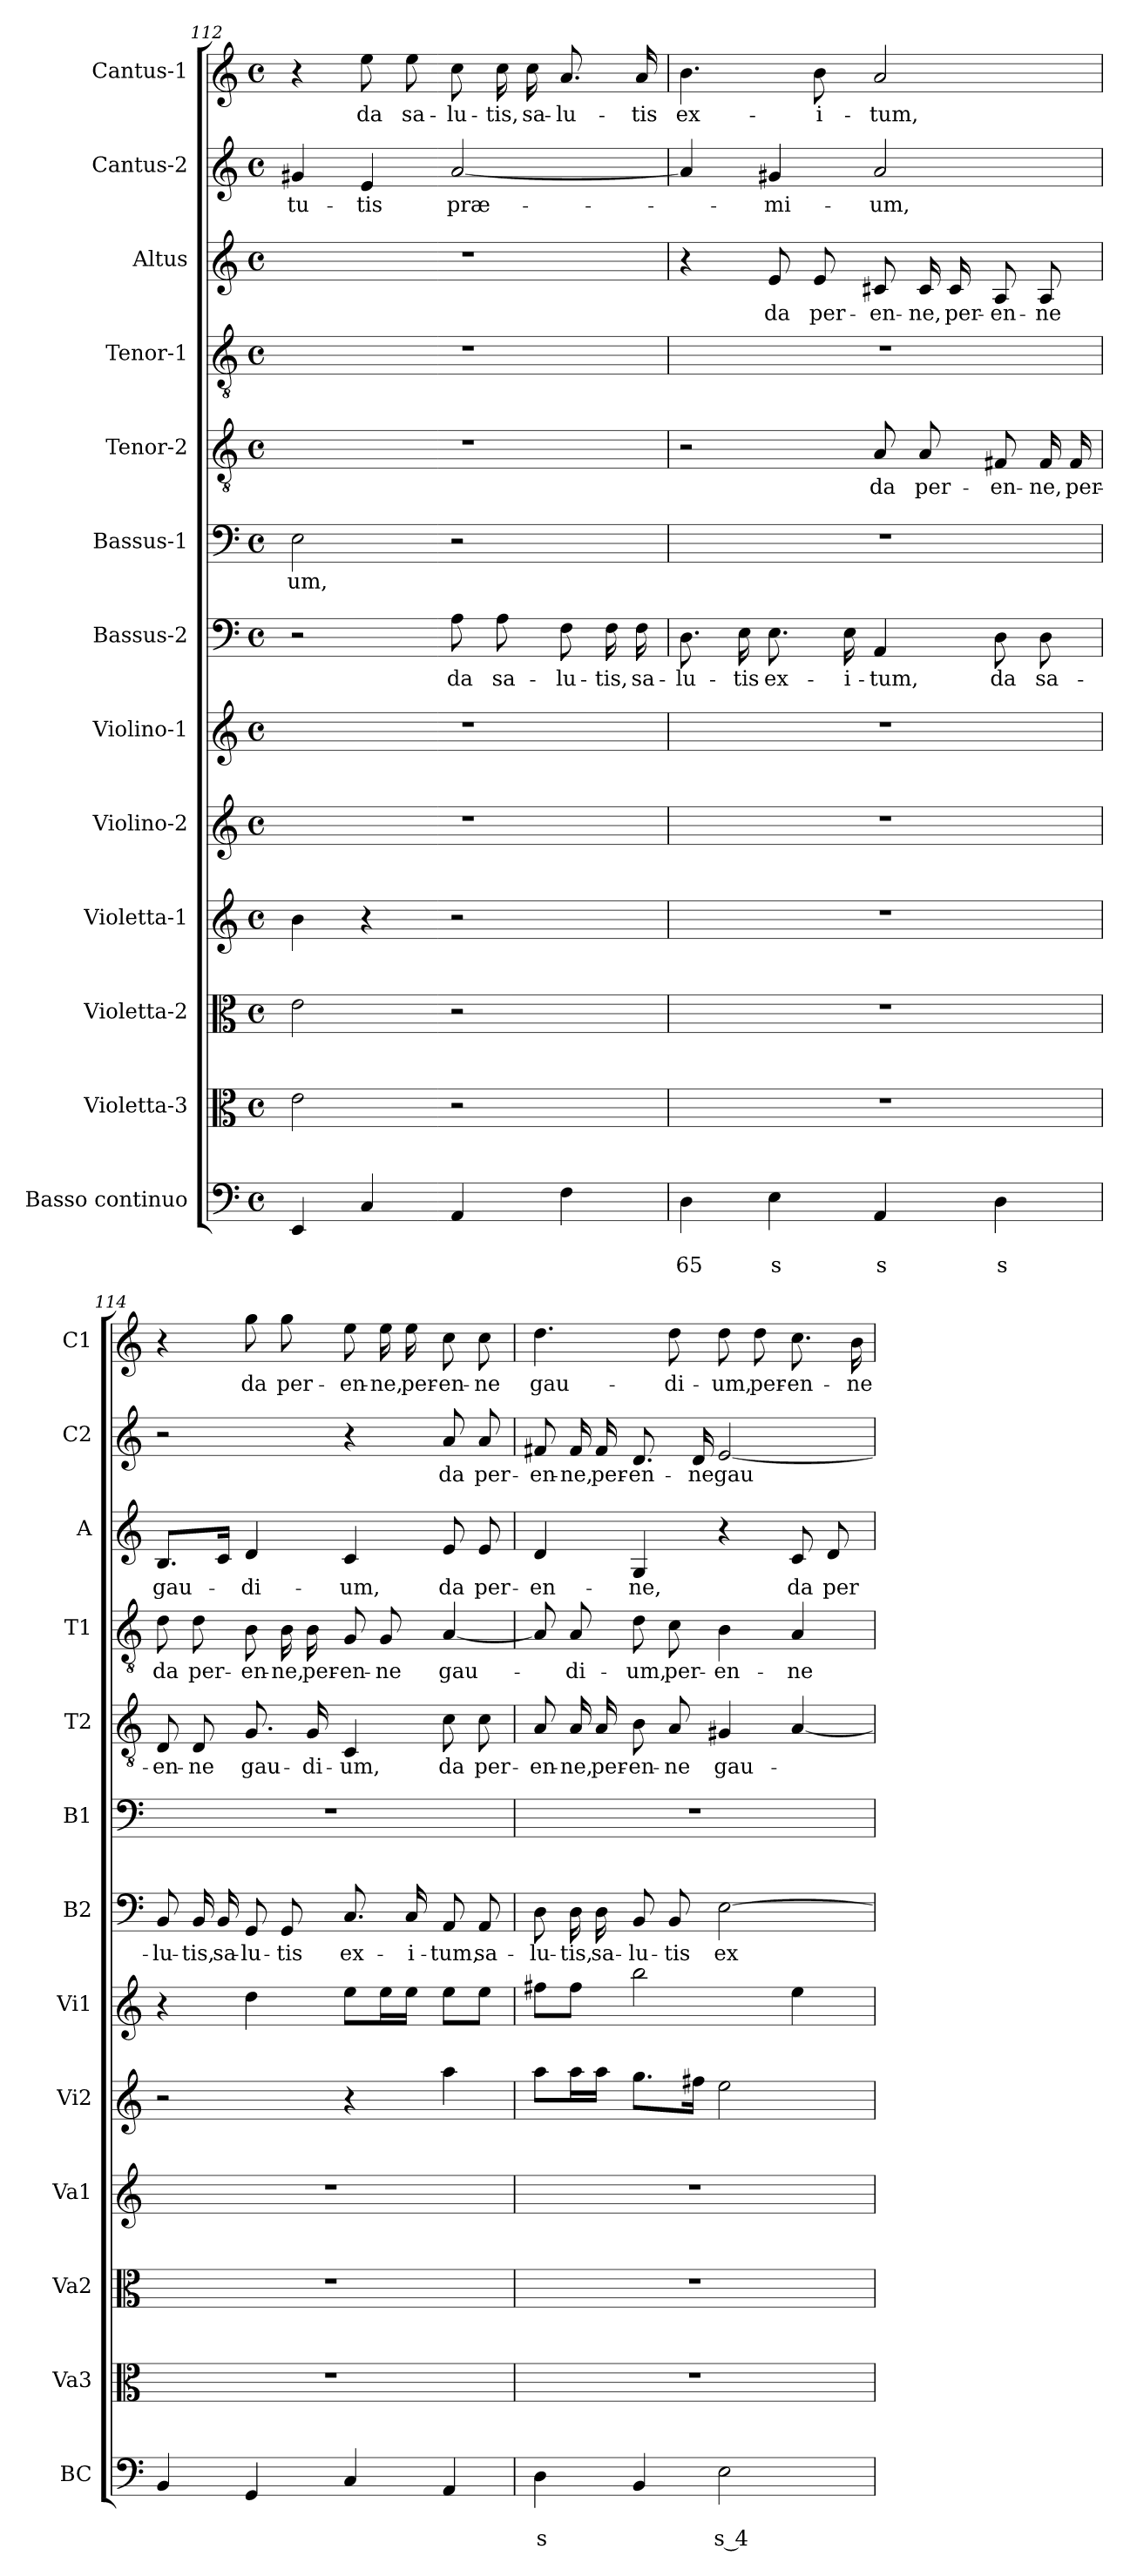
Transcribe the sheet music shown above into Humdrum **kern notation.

**kern	**text	**text	**kern	**kern	**kern	**kern	**kern	**kern	**text	**kern	**text	**kern	**text	**kern	**text	**kern	**text	**kern	**text	**kern	**text
*part13	*part13	*part13	*part12	*part11	*part10	*part9	*part8	*part7	*part7	*part6	*part6	*part5	*part5	*part4	*part4	*part3	*part3	*part2	*part2	*part1	*part1
*staff13	*staff13	*staff13	*staff12	*staff11	*staff10	*staff9	*staff8	*staff7	*staff7	*staff6	*staff6	*staff5	*staff5	*staff4	*staff4	*staff3	*staff3	*staff2	*staff2	*staff1	*staff1
*I"Basso continuo	*	*	*I"Violetta-3	*I"Violetta-2	*I"Violetta-1	*I"Violino-2	*I"Violino-1	*I"Bassus-2	*	*I"Bassus-1	*	*I"Tenor-2	*	*I"Tenor-1	*	*I"Altus	*	*I"Cantus-2	*	*I"Cantus-1	*
*I'BC	*	*	*I'Va3	*I'Va2	*I'Va1	*I'Vi2	*I'Vi1	*I'B2	*	*I'B1	*	*I'T2	*	*I'T1	*	*I'A	*	*I'C2	*	*I'C1	*
*clefF4	*	*	*clefC3	*clefC3	*clefG2	*clefG2	*clefG2	*clefF4	*	*clefF4	*	*clefGv2	*	*clefGv2	*	*clefG2	*	*clefG2	*	*clefG2	*
*k[]	*	*	*k[]	*k[]	*k[]	*k[]	*k[]	*k[]	*	*k[]	*	*k[]	*	*k[]	*	*k[]	*	*k[]	*	*k[]	*
*C:	*	*	*C:	*C:	*C:	*C:	*C:	*C:	*	*C:	*	*C:	*	*C:	*	*C:	*	*C:	*	*C:	*
*M4/4	*	*	*M4/4	*M4/4	*M4/4	*M4/4	*M4/4	*M4/4	*	*M4/4	*	*M4/4	*	*M4/4	*	*M4/4	*	*M4/4	*	*M4/4	*
*met(c)	*	*	*met(c)	*met(c)	*met(c)	*met(c)	*met(c)	*met(c)	*	*met(c)	*	*met(c)	*	*met(c)	*	*met(c)	*	*met(c)	*	*met(c)	*
=112	=112	=112	=112	=112	=112	=112	=112	=112	=112	=112	=112	=112	=112	=112	=112	=112	=112	=112	=112	=112	=112
!	!	!	!	!	!	!	!	!	!	!	!LO:LY:b	!	!	!	!	!	!	!	!LO:LY:b	!	!
4EE/	.	.	2e\	2e\	4b\	1r	1r	2r	.	2E\	-um,	1r	.	1r	.	1r	.	4g#X/	-tu-	4r	.
!	!	!	!	!	!	!	!	!	!	!	!	!	!	!	!	!	!	!	!LO:LY:b	!	!LO:LY:b
4C/	.	.	.	.	4r	.	.	.	.	.	.	.	.	.	.	.	.	4e/	-tis	8ee\	da
!	!	!	!	!	!	!	!	!	!	!	!	!	!	!	!	!	!	!	!	!	!LO:LY:b
.	.	.	.	.	.	.	.	.	.	.	.	.	.	.	.	.	.	.	.	8ee\	sa-
!	!	!	!	!	!	!	!	!	!LO:LY:b	!	!	!	!	!	!	!	!	!	!LO:LY:b	!	!LO:LY:b
4AA/	.	.	2r	2r	2r	.	.	8A\	da	2r	.	.	.	.	.	.	.	[2a/	præ-	8cc\	-lu-
!	!	!	!	!	!	!	!	!	!LO:LY:b	!	!	!	!	!	!	!	!	!	!	!	!LO:LY:b
.	.	.	.	.	.	.	.	8A\	sa-	.	.	.	.	.	.	.	.	.	.	16cc\	-tis,
!	!	!	!	!	!	!	!	!	!	!	!	!	!	!	!	!	!	!	!	!	!LO:LY:b
.	.	.	.	.	.	.	.	.	.	.	.	.	.	.	.	.	.	.	.	16cc\	sa-
!	!	!	!	!	!	!	!	!	!LO:LY:b	!	!	!	!	!	!	!	!	!	!	!	!LO:LY:b
4F\	.	.	.	.	.	.	.	8F\	-lu-	.	.	.	.	.	.	.	.	.	.	8.a/	-lu-
!	!	!	!	!	!	!	!	!	!LO:LY:b	!	!	!	!	!	!	!	!	!	!	!	!
.	.	.	.	.	.	.	.	16F\	-tis,	.	.	.	.	.	.	.	.	.	.	.	.
!	!	!	!	!	!	!	!	!	!LO:LY:b	!	!	!	!	!	!	!	!	!	!	!	!LO:LY:b
.	.	.	.	.	.	.	.	16F\	sa-	.	.	.	.	.	.	.	.	.	.	16a/	-tis
=113	=113	=113	=113	=113	=113	=113	=113	=113	=113	=113	=113	=113	=113	=113	=113	=113	=113	=113	=113	=113	=113
!	!	!LO:LY:b	!	!	!	!	!	!	!LO:LY:b	!	!	!	!	!	!	!	!	!	!	!	!LO:LY:b
4D\	.	65	1r	1r	1r	1r	1r	8.D\	-lu-	1r	.	2r	.	1r	.	4r	.	4a/]	.	4.b\	ex-
!	!	!	!	!	!	!	!	!	!LO:LY:b	!	!	!	!	!	!	!	!	!	!	!	!
.	.	.	.	.	.	.	.	16E\	-tis	.	.	.	.	.	.	.	.	.	.	.	.
!	!	!LO:LY:b	!	!	!	!	!	!	!LO:LY:b	!	!	!	!	!	!	!	!LO:LY:b	!	!LO:LY:b	!	!
4E\	.	s	.	.	.	.	.	8.E\	ex-	.	.	.	.	.	.	8e/	da	4g#X/	-mi-	.	.
!	!	!	!	!	!	!	!	!	!	!	!	!	!	!	!	!	!LO:LY:b	!	!	!	!LO:LY:b
.	.	.	.	.	.	.	.	.	.	.	.	.	.	.	.	8e/	per-	.	.	8b\	-i-
!	!	!	!	!	!	!	!	!	!LO:LY:b	!	!	!	!	!	!	!	!	!	!	!	!
.	.	.	.	.	.	.	.	16E\	-i-	.	.	.	.	.	.	.	.	.	.	.	.
!	!	!LO:LY:b	!	!	!	!	!	!	!LO:LY:b	!	!	!	!LO:LY:b	!	!	!	!LO:LY:b	!	!LO:LY:b	!	!LO:LY:b
4AA/	.	s	.	.	.	.	.	4AA/	-tum,	.	.	8A/	da	.	.	8c#X/	-en-	2a/	-um,	2a/	-tum,
!	!	!	!	!	!	!	!	!	!	!	!	!	!LO:LY:b	!	!	!	!LO:LY:b	!	!	!	!
.	.	.	.	.	.	.	.	.	.	.	.	8A/	per-	.	.	16c#/	-ne,	.	.	.	.
!	!	!	!	!	!	!	!	!	!	!	!	!	!	!	!	!	!LO:LY:b	!	!	!	!
.	.	.	.	.	.	.	.	.	.	.	.	.	.	.	.	16c#/	per-	.	.	.	.
!	!	!LO:LY:b	!	!	!	!	!	!	!LO:LY:b	!	!	!	!LO:LY:b	!	!	!	!LO:LY:b	!	!	!	!
4D\	.	s	.	.	.	.	.	8D\	da	.	.	8F#X/	-en-	.	.	8A/	-en-	.	.	.	.
!	!	!	!	!	!	!	!	!	!LO:LY:b	!	!	!	!LO:LY:b	!	!	!	!LO:LY:b	!	!	!	!
.	.	.	.	.	.	.	.	8D\	sa-	.	.	16F#/	-ne,	.	.	8A/	-ne	.	.	.	.
!	!	!	!	!	!	!	!	!	!	!	!	!	!LO:LY:b	!	!	!	!	!	!	!	!
.	.	.	.	.	.	.	.	.	.	.	.	16F#/	per-	.	.	.	.	.	.	.	.
=114	=114	=114	=114	=114	=114	=114	=114	=114	=114	=114	=114	=114	=114	=114	=114	=114	=114	=114	=114	=114	=114
!	!	!	!	!	!	!	!	!	!LO:LY:b	!	!	!	!LO:LY:b	!	!LO:LY:b	!	!LO:LY:b	!	!	!	!
4BB/	.	.	1r	1r	1r	2r	4r	8BB/	-lu-	1r	.	8D/	-en-	8d\	da	8.B/L	gau-	2r	.	4r	.
!	!	!	!	!	!	!	!	!	!LO:LY:b	!	!	!	!LO:LY:b	!	!LO:LY:b	!	!	!	!	!	!
.	.	.	.	.	.	.	.	16BB/	-tis,	.	.	8D/	-ne	8d\	per-	.	.	.	.	.	.
!	!	!	!	!	!	!	!	!	!LO:LY:b	!	!	!	!	!	!	!	!	!	!	!	!
.	.	.	.	.	.	.	.	16BB/	sa-	.	.	.	.	.	.	16c/Jk	.	.	.	.	.
!	!	!	!	!	!	!	!	!	!LO:LY:b	!	!	!	!LO:LY:b	!	!LO:LY:b	!	!LO:LY:b	!	!	!	!LO:LY:b
4GG/	.	.	.	.	.	.	4dd\	8GG/	-lu-	.	.	8.G/	gau-	8B\	-en-	4d/	-di-	.	.	8gg\	da
!	!	!	!	!	!	!	!	!	!LO:LY:b	!	!	!	!	!	!LO:LY:b	!	!	!	!	!	!LO:LY:b
.	.	.	.	.	.	.	.	8GG/	-tis	.	.	.	.	16B\	-ne,	.	.	.	.	8gg\	per-
!	!	!	!	!	!	!	!	!	!	!	!	!	!LO:LY:b	!	!LO:LY:b	!	!	!	!	!	!
.	.	.	.	.	.	.	.	.	.	.	.	16G/	-di-	16B\	per-	.	.	.	.	.	.
!	!	!	!	!	!	!	!	!	!LO:LY:b	!	!	!	!LO:LY:b	!	!LO:LY:b	!	!LO:LY:b	!	!	!	!LO:LY:b
4C/	.	.	.	.	.	4r	8ee\L	8.C/	ex-	.	.	4C/	-um,	8G/	-en-	4c/	-um,	4r	.	8ee\	-en-
!	!	!	!	!	!	!	!	!	!	!	!	!	!	!	!LO:LY:b	!	!	!	!	!	!LO:LY:b
.	.	.	.	.	.	.	16ee\L	.	.	.	.	.	.	8G/	-ne	.	.	.	.	16ee\	-ne,
!	!	!	!	!	!	!	!	!	!LO:LY:b	!	!	!	!	!	!	!	!	!	!	!	!LO:LY:b
.	.	.	.	.	.	.	16ee\JJ	16C/	-i-	.	.	.	.	.	.	.	.	.	.	16ee\	per-
!	!	!	!	!	!	!	!	!	!LO:LY:b	!	!	!	!LO:LY:b	!	!LO:LY:b	!	!LO:LY:b	!	!LO:LY:b	!	!LO:LY:b
4AA/	.	.	.	.	.	4aa\	8ee\L	8AA/	-tum,	.	.	8c\	da	[4A/	gau-	8e/	da	8a/	da	8cc\	-en-
!	!	!	!	!	!	!	!	!	!LO:LY:b	!	!	!	!LO:LY:b	!	!	!	!LO:LY:b	!	!LO:LY:b	!	!LO:LY:b
.	.	.	.	.	.	.	8ee\J	8AA/	sa-	.	.	8c\	per-	.	.	8e/	per-	8a/	per-	8cc\	-ne
!!LO:PB:g=z
=115	=115	=115	=115	=115	=115	=115	=115	=115	=115	=115	=115	=115	=115	=115	=115	=115	=115	=115	=115	=115	=115
!	!	!LO:LY:b	!	!	!	!	!	!	!LO:LY:b	!	!	!	!LO:LY:b	!	!	!	!LO:LY:b	!	!LO:LY:b	!	!LO:LY:b
4D\	.	s	1r	1r	1r	8aa\L	8ff#X\L	8D\	-lu-	1r	.	8A/	-en-	8A/]	.	4d/	-en-	8f#X/	-en-	4.dd\	gau-
!	!	!	!	!	!	!	!	!	!LO:LY:b	!	!	!	!LO:LY:b	!	!LO:LY:b	!	!	!	!LO:LY:b	!	!
.	.	.	.	.	.	16aa\L	8ff#\J	16D\	-tis,	.	.	16A/	-ne,	8A/	-di-	.	.	16f#/	-ne,	.	.
!	!	!	!	!	!	!	!	!	!LO:LY:b	!	!	!	!LO:LY:b	!	!	!	!	!	!LO:LY:b	!	!
.	.	.	.	.	.	16aa\JJ	.	16D\	sa-	.	.	16A/	per-	.	.	.	.	16f#/	per-	.	.
!	!	!	!	!	!	!	!	!	!LO:LY:b	!	!	!	!LO:LY:b	!	!LO:LY:b	!	!LO:LY:b	!	!LO:LY:b	!	!
4BB/	.	.	.	.	.	8.gg\L	2bb\	8BB/	-lu-	.	.	8B\	-en-	8d\	-um,	4G/	-ne,	8.d/	-en-	.	.
!	!	!	!	!	!	!	!	!	!LO:LY:b	!	!	!	!LO:LY:b	!	!LO:LY:b	!	!	!	!	!	!LO:LY:b
.	.	.	.	.	.	.	.	8BB/	-tis	.	.	8A/	-ne	8c\	per-	.	.	.	.	8dd\	-di-
!	!	!	!	!	!	!	!	!	!	!	!	!	!	!	!	!	!	!	!LO:LY:b	!	!
.	.	.	.	.	.	16ff#X\Jk	.	.	.	.	.	.	.	.	.	.	.	16d/	-ne	.	.
!	!	!LO:LY:b	!	!	!	!	!	!	!LO:LY:b	!	!	!	!LO:LY:b	!	!LO:LY:b	!	!	!	!LO:LY:b	!	!LO:LY:b
2E\	.	s 4	.	.	.	2ee\	.	[2E\	ex-	.	.	4G#X/	gau-	4B\	-en-	4r	.	[2e/	gau-	8dd\	-um,
!	!	!	!	!	!	!	!	!	!	!	!	!	!	!	!	!	!	!	!	!	!LO:LY:b
.	.	.	.	.	.	.	.	.	.	.	.	.	.	.	.	.	.	.	.	8dd\	per-
!	!	!	!	!	!	!	!	!	!	!	!	!	!	!	!LO:LY:b	!	!LO:LY:b	!	!	!	!LO:LY:b
.	.	.	.	.	.	.	4ee\	.	.	.	.	[4A/	.	4A/	-ne	8c/	da	.	.	8.cc\	-en-
!	!	!	!	!	!	!	!	!	!	!	!	!	!	!	!	!	!LO:LY:b	!	!	!	!
.	.	.	.	.	.	.	.	.	.	.	.	.	.	.	.	8d/	per-	.	.	.	.
!	!	!	!	!	!	!	!	!	!	!	!	!	!	!	!	!	!	!	!	!	!LO:LY:b
.	.	.	.	.	.	.	.	.	.	.	.	.	.	.	.	.	.	.	.	16b\	-ne
=	=	=	=	=	=	=	=	=	=	=	=	=	=	=	=	=	=	=	=	=	=
*-	*-	*-	*-	*-	*-	*-	*-	*-	*-	*-	*-	*-	*-	*-	*-	*-	*-	*-	*-	*-	*-
